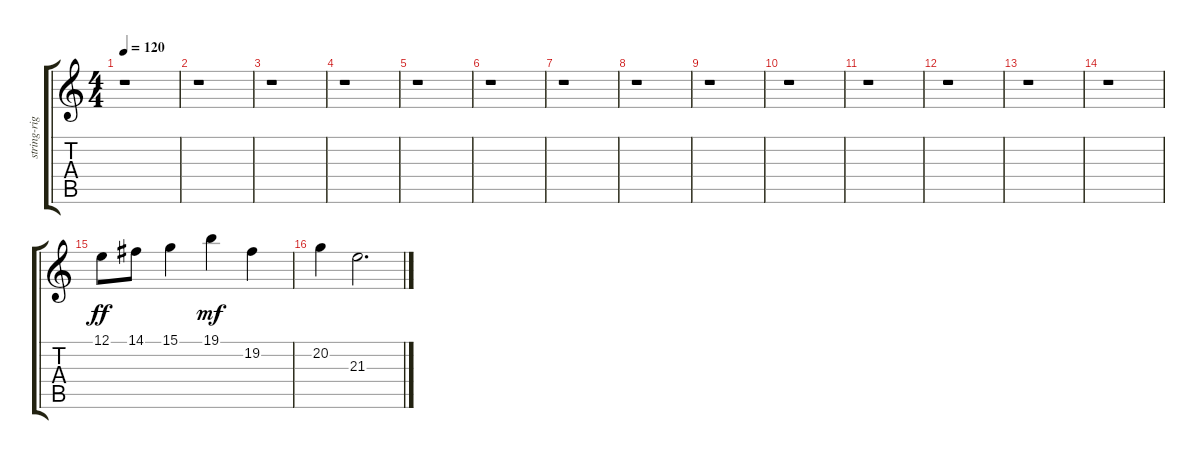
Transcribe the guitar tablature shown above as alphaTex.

\track ("string-right" "string-rig") {instrument stringensemble2}
\staff {score tabs}
\tuning (E4 B3 G3 D3 A2 E2) {hide}
\ts (4 4)
\tempo 120
\clef g2
\ks c
r.1{dy ff} |
r.1 |
r.1 |
r.1 |
r.1 |
r.1 |
r.1 |
r.1 |
r.1 |
r.1 |
r.1 |
r.1 |
r.1 |
r.1 |
12.1.8 14.1.8 15.1.4 19.1.4{dy mf} 19.2.4 |
20.2.4 21.3.2{d}
